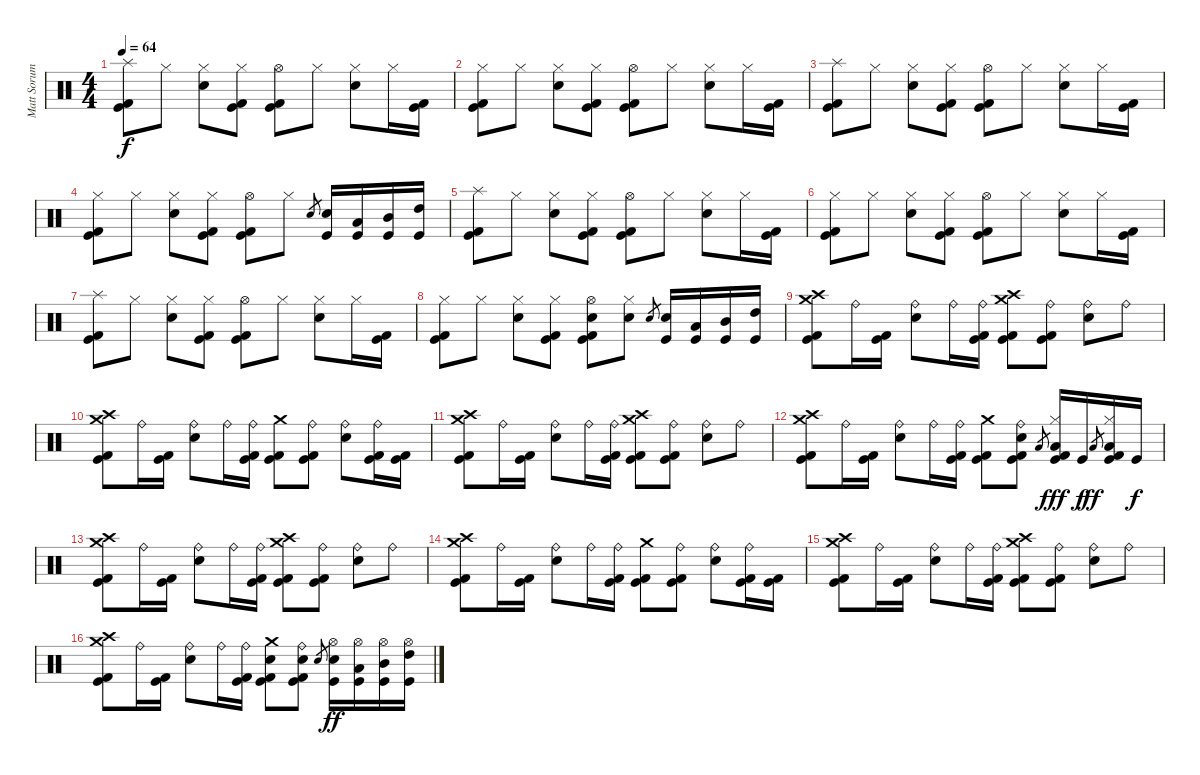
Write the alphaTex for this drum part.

\track ("Matt Sorum" "Matt Sorum") {instrument percussion}
\staff {score}
\articulation defaults
\ts (4 4)
\tempo 64
\clef neutral
\ks c
("Splash (hit)" "Kick (hit) 2" "Kick (hit)").8{dy f} "Hi-Hat (closed)".8 ("Hi-Hat (closed)" "Electric Snare (hit)").8 ("Hi-Hat (closed)" "Kick (hit) 2" "Kick (hit)").8 ("Hi-Hat (open)" "Kick (hit) 2" "Kick (hit)").8 "Hi-Hat (closed)".8 ("Hi-Hat (closed)" "Electric Snare (hit)").8 "Hi-Hat (closed)".16 ("Kick (hit) 2" "Kick (hit)").16 |
("Hi-Hat (closed)" "Kick (hit) 2" "Kick (hit)").8 "Hi-Hat (closed)".8 ("Hi-Hat (closed)" "Electric Snare (hit)").8 ("Hi-Hat (closed)" "Kick (hit) 2" "Kick (hit)").8 ("Hi-Hat (open)" "Kick (hit) 2" "Kick (hit)").8 "Hi-Hat (closed)".8 ("Hi-Hat (closed)" "Electric Snare (hit)").8 "Hi-Hat (closed)".16 ("Kick (hit) 2" "Kick (hit)").16 |
("Splash (hit)" "Kick (hit) 2" "Kick (hit)").8 "Hi-Hat (closed)".8 ("Hi-Hat (closed)" "Electric Snare (hit)").8 ("Hi-Hat (closed)" "Kick (hit) 2" "Kick (hit)").8 ("Hi-Hat (open)" "Kick (hit) 2" "Kick (hit)").8 "Hi-Hat (closed)".8 ("Hi-Hat (closed)" "Electric Snare (hit)").8 "Hi-Hat (closed)".16 ("Kick (hit) 2" "Kick (hit)").16 |
("Hi-Hat (closed)" "Kick (hit) 2" "Kick (hit)").8 "Hi-Hat (closed)".8 ("Hi-Hat (closed)" "Electric Snare (hit)").8 ("Hi-Hat (closed)" "Kick (hit) 2" "Kick (hit)").8 ("Hi-Hat (open)" "Kick (hit) 2" "Kick (hit)").8 "Hi-Hat (closed)".8 "Electric Snare (hit)".8{gr} ("Electric Snare (hit)" "Kick (hit)").16 ("Low Tom (hit)" "Kick (hit)").16 ("Mid Tom (hit)" "Kick (hit)").16 ("High Tom (hit)" "Kick (hit)").16 |
("Splash (hit)" "Kick (hit) 2" "Kick (hit)").8 "Hi-Hat (closed)".8 ("Hi-Hat (closed)" "Electric Snare (hit)").8 ("Hi-Hat (closed)" "Kick (hit) 2" "Kick (hit)").8 ("Hi-Hat (open)" "Kick (hit) 2" "Kick (hit)").8 "Hi-Hat (closed)".8 ("Hi-Hat (closed)" "Electric Snare (hit)").8 "Hi-Hat (closed)".16 ("Kick (hit) 2" "Kick (hit)").16 |
("Hi-Hat (closed)" "Kick (hit) 2" "Kick (hit)").8 "Hi-Hat (closed)".8 ("Hi-Hat (closed)" "Electric Snare (hit)").8 ("Hi-Hat (closed)" "Kick (hit) 2" "Kick (hit)").8 ("Hi-Hat (open)" "Kick (hit) 2" "Kick (hit)").8 "Hi-Hat (closed)".8 ("Hi-Hat (closed)" "Electric Snare (hit)").8 "Hi-Hat (closed)".16 ("Kick (hit) 2" "Kick (hit)").16 |
("Splash (hit)" "Kick (hit) 2" "Kick (hit)").8 "Hi-Hat (closed)".8 ("Hi-Hat (closed)" "Electric Snare (hit)").8 ("Hi-Hat (closed)" "Kick (hit) 2" "Kick (hit)").8 ("Hi-Hat (open)" "Kick (hit) 2" "Kick (hit)").8 "Hi-Hat (closed)".8 ("Hi-Hat (closed)" "Electric Snare (hit)").8 "Hi-Hat (closed)".16 ("Kick (hit) 2" "Kick (hit)").16 |
("Hi-Hat (closed)" "Kick (hit) 2" "Kick (hit)").8 "Hi-Hat (closed)".8 ("Hi-Hat (closed)" "Electric Snare (hit)").8 ("Hi-Hat (closed)" "Kick (hit) 2" "Kick (hit)").8 ("Hi-Hat (open)" "Electric Snare (hit)" "Kick (hit) 2" "Kick (hit)").8 ("Hi-Hat (closed)" "Electric Snare (hit)").8 "Electric Snare (hit)".8{gr} ("Electric Snare (hit)" "Kick (hit)").16 ("Low Tom (hit)" "Kick (hit)").16 ("Mid Tom (hit)" "Kick (hit)").16 ("High Tom (hit)" "Kick (hit)").16 |
("Crash medium (hit)" "Crash high (hit)" "Kick (hit) 2" "Kick (hit)").8 "Ride (bell)".16 ("Kick (hit) 2" "Kick (hit)").16 ("Ride (bell)" "Electric Snare (hit)").8 "Ride (bell)".16 ("Ride (bell)" "Kick (hit) 2" "Kick (hit)").16 ("Crash medium (hit)" "Crash high (hit)" "Kick (hit) 2" "Kick (hit)").8 ("Ride (bell)" "Kick (hit) 2" "Kick (hit)").8 ("Ride (bell)" "Electric Snare (hit)").8 "Ride (bell)".8 |
("Crash medium (hit)" "Crash high (hit)" "Kick (hit) 2" "Kick (hit)").8 "Ride (bell)".16 ("Kick (hit) 2" "Kick (hit)").16 ("Ride (bell)" "Electric Snare (hit)").8 "Ride (bell)".16 ("Ride (bell)" "Kick (hit) 2" "Kick (hit)").16 ("Crash medium (hit)" "Kick (hit) 2" "Kick (hit)").8 ("Ride (bell)" "Kick (hit) 2" "Kick (hit)").8 ("Ride (bell)" "Electric Snare (hit)").8 ("Ride (bell)" "Kick (hit) 2" "Kick (hit)").16 ("Kick (hit) 2" "Kick (hit)").16 |
("Crash medium (hit)" "Crash high (hit)" "Kick (hit) 2" "Kick (hit)").8 "Ride (bell)".16 ("Kick (hit) 2" "Kick (hit)").16 ("Ride (bell)" "Electric Snare (hit)").8 "Ride (bell)".16 ("Ride (bell)" "Kick (hit) 2" "Kick (hit)").16 ("Crash medium (hit)" "Crash high (hit)" "Kick (hit) 2" "Kick (hit)").8 ("Ride (bell)" "Kick (hit) 2" "Kick (hit)").8 ("Ride (bell)" "Electric Snare (hit)").8 "Ride (bell)".8 |
("Crash medium (hit)" "Crash high (hit)" "Kick (hit) 2" "Kick (hit)").8 "Ride (bell)".16 ("Kick (hit) 2" "Kick (hit)").16 ("Ride (bell)" "Electric Snare (hit)").8 "Ride (bell)".16 ("Ride (bell)" "Kick (hit) 2" "Kick (hit)").16 ("Crash medium (hit)" "Kick (hit) 2" "Kick (hit)").8 ("Ride (bell)" "Electric Snare (hit)" "Kick (hit) 2" "Kick (hit)").8 "Low Tom (hit)".8{gr} ("Hi-Hat (closed)" "Low Tom (hit)" "Kick (hit) 2" "Kick (hit)").16{dy fff} "Kick (hit)".16{dy f} "Low Tom (hit)".8{gr dy ff} ("Hi-Hat (closed)" "Low Tom (hit)" "Kick (hit) 2" "Kick (hit)").16 "Kick (hit)".16{dy f} |
("Crash medium (hit)" "Crash high (hit)" "Kick (hit) 2" "Kick (hit)").8 "Ride (bell)".16 ("Kick (hit) 2" "Kick (hit)").16 ("Ride (bell)" "Electric Snare (hit)").8 "Ride (bell)".16 ("Ride (bell)" "Kick (hit) 2" "Kick (hit)").16 ("Crash medium (hit)" "Crash high (hit)" "Kick (hit) 2" "Kick (hit)").8 ("Ride (bell)" "Kick (hit) 2" "Kick (hit)").8 ("Ride (bell)" "Electric Snare (hit)").8 "Ride (bell)".8 |
("Crash medium (hit)" "Crash high (hit)" "Kick (hit) 2" "Kick (hit)").8 "Ride (bell)".16 ("Kick (hit) 2" "Kick (hit)").16 ("Ride (bell)" "Electric Snare (hit)").8 "Ride (bell)".16 ("Ride (bell)" "Kick (hit) 2" "Kick (hit)").16 ("Crash medium (hit)" "Kick (hit) 2" "Kick (hit)").8 ("Ride (bell)" "Kick (hit) 2" "Kick (hit)").8 ("Ride (bell)" "Electric Snare (hit)").8 ("Ride (bell)" "Kick (hit) 2" "Kick (hit)").16 ("Kick (hit) 2" "Kick (hit)").16 |
("Crash medium (hit)" "Crash high (hit)" "Kick (hit) 2" "Kick (hit)").8 "Ride (bell)".16 ("Kick (hit) 2" "Kick (hit)").16 ("Ride (bell)" "Electric Snare (hit)").8 "Ride (bell)".16 ("Ride (bell)" "Kick (hit) 2" "Kick (hit)").16 ("Crash medium (hit)" "Crash high (hit)" "Kick (hit) 2" "Kick (hit)").8 ("Ride (bell)" "Kick (hit) 2" "Kick (hit)").8 ("Ride (bell)" "Electric Snare (hit)").8 "Ride (bell)".8 |
("Crash medium (hit)" "Crash high (hit)" "Kick (hit) 2" "Kick (hit)").8 "Ride (bell)".16 ("Kick (hit) 2" "Kick (hit)").16 ("Ride (bell)" "Electric Snare (hit)").8 "Ride (bell)".16 ("Ride (bell)" "Kick (hit) 2" "Kick (hit)").16 ("Crash medium (hit)" "Electric Snare (hit)" "Kick (hit) 2" "Kick (hit)").8 ("Ride (bell)" "Electric Snare (hit)" "Kick (hit) 2" "Kick (hit)").8 "Electric Snare (hit)".8{gr} ("Hi-Hat (open)" "Electric Snare (hit)" "Kick (hit)").16{dy ff} ("Hi-Hat (open)" "Low Tom (hit)" "Kick (hit)").16 ("Hi-Hat (open)" "Mid Tom (hit)" "Kick (hit)").16 ("Hi-Hat (open)" "High Tom (hit)" "Kick (hit)").16
